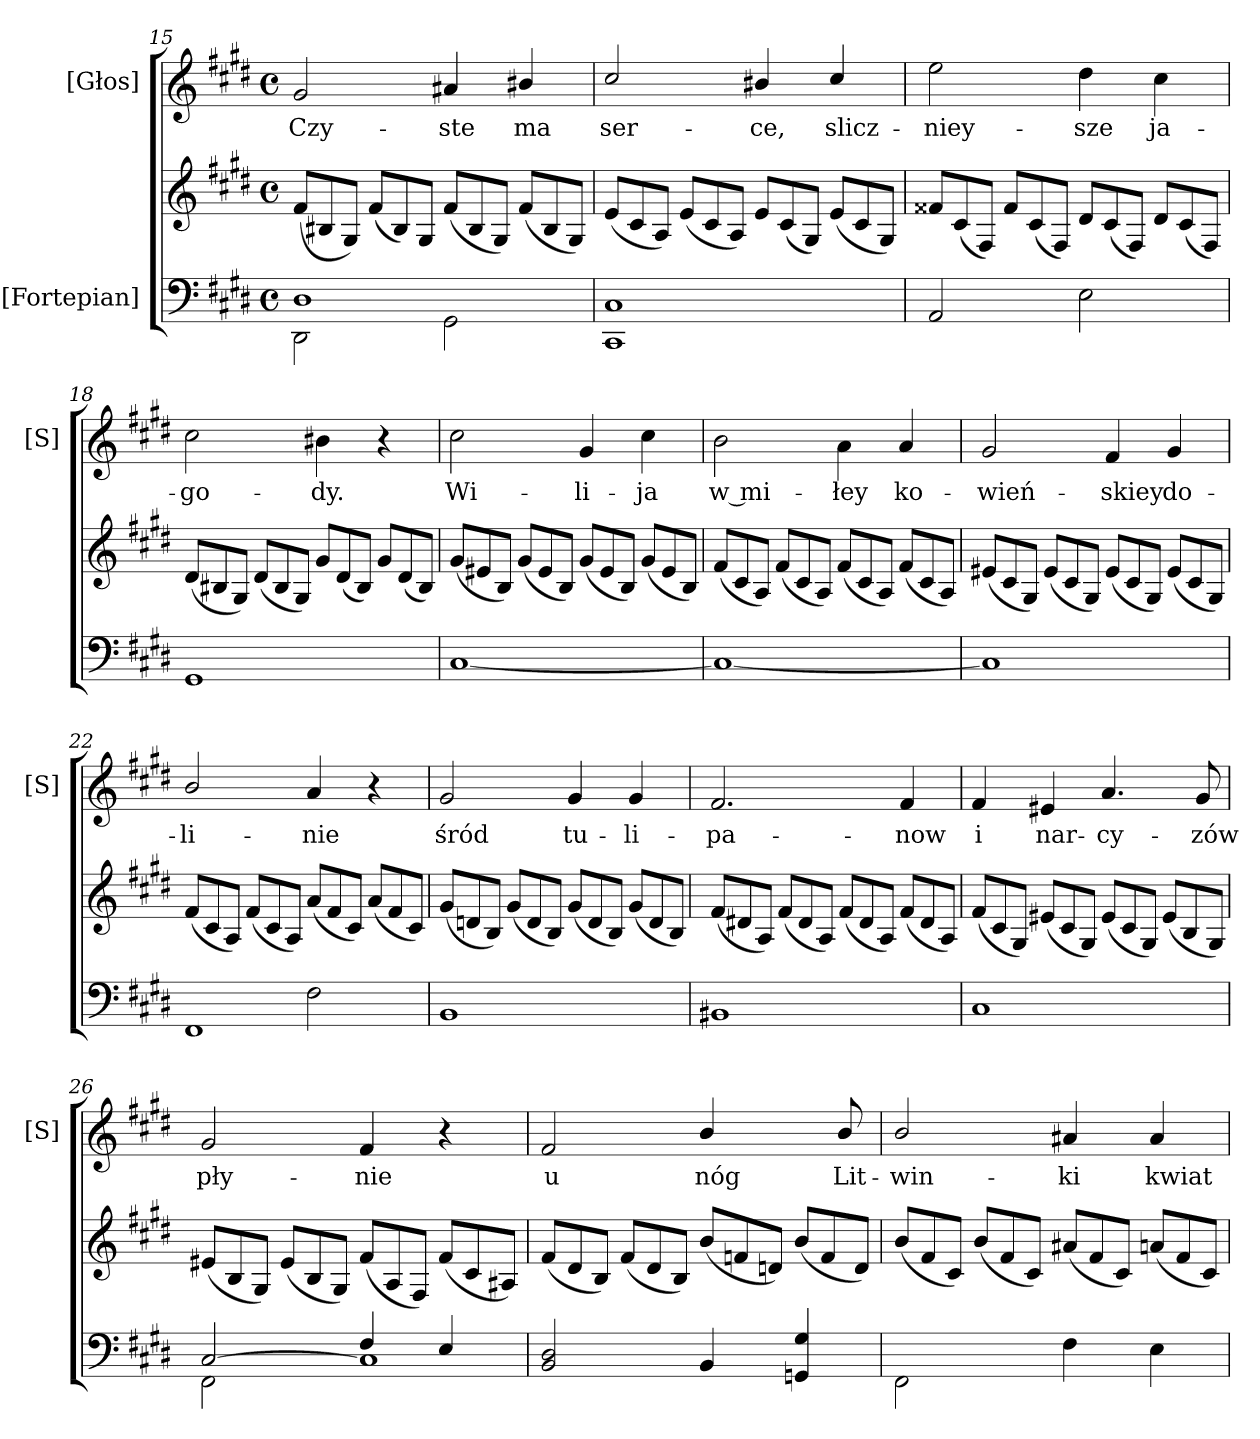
**kern	**kern	**kern	**text
*part2	*part2	*part1	*part1
*staff3	*staff2	*staff1	*staff1
*I"[Fortepian]	*	*I"[Głos]	*
*	*	*I'[S]	*
*clefF4	*clefG2	*clefG2	*
*k[f#c#g#d#]	*k[f#c#g#d#]	*k[f#c#g#d#]	*
*E:	*E:	*E:	*
*M4/4	*M4/4	*M4/4	*
*met(c)	*met(c)	*met(c)	*
=15	=15	=15	=15
*^	*	*	*
*	*	*Xtuplet	*	*
1D#/	2DD#\	(12f#/L	2g#/	Czy-
.	.	12B#X/	.	.
.	.	12G#/J)	.	.
.	.	(12f#/L	.	.
.	.	12B#/)	.	.
.	.	12G#/J	.	.
.	2GG#\	(12f#/L	4a#X/	-ste
.	.	12B#/	.	.
.	.	12G#/J)	.	.
.	.	(12f#/L	4b#X/	ma
.	.	12B#/	.	.
.	.	12G#/J)	.	.
=16	=16	=16	=16	=16
1C#/	1CC#\	(12e/L	2cc#/	ser-
.	.	12c#/	.	.
.	.	12A/J)	.	.
.	.	(12e/L	.	.
.	.	12c#/	.	.
.	.	12A/J)	.	.
.	.	12e/L	4b#X/	-ce,
.	.	(12c#/	.	.
.	.	12G#/J)	.	.
.	.	(12e/L	4cc#/	slicz-
.	.	12c#/	.	.
.	.	12G#/J)	.	.
*v	*v	*	*	*
=17	=17	=17	=17
2AA/	12f##X/L	2ee\	-niey-
.	(12c#/	.	.
.	12F#/J)	.	.
.	12f##/L	.	.
.	(12c#/	.	.
.	12F#/J)	.	.
2E\	12d#/L	4dd#\	-sze
.	(12c#/	.	.
.	12F#/J)	.	.
.	12d#/L	4cc#\	ja-
.	(12c#/	.	.
.	12F#/J)	.	.
=18	=18	=18	=18
1GG#/	(12d#/L	2cc#\	-go-
.	12B#X/	.	.
.	12G#/J)	.	.
.	(12d#/L	.	.
.	12B#/	.	.
.	12G#/J)	.	.
.	12g#/L	4b#X\	-dy.
.	(12d#/	.	.
.	12B#/J)	.	.
.	12g#/L	4r	.
.	(12d#/	.	.
.	12B#/J)	.	.
=19	=19	=19	=19
[1C#/	(12g#/L	2cc#\	Wi-
.	12e#X/	.	.
.	12B/J)	.	.
.	(12g#/L	.	.
.	12e#/	.	.
.	12B/J)	.	.
.	(12g#/L	4g#/	-li-
.	12e#/	.	.
.	12B/J)	.	.
.	(12g#/L	4cc#\	-ja
.	12e#/	.	.
.	12B/J)	.	.
=20	=20	=20	=20
1C#/_	(12f#/L	2b\	w mi-
.	12c#/	.	.
.	12A/J)	.	.
.	(12f#/L	.	.
.	12c#/	.	.
.	12A/J)	.	.
.	(12f#/L	4a\	-łey
.	12c#/	.	.
.	12A/J)	.	.
.	(12f#/L	4a/	ko-
.	12c#/	.	.
.	12A/J)	.	.
=21	=21	=21	=21
1C#/]	(12e#X/L	2g#/	-wień-
.	12c#/	.	.
.	12G#/J)	.	.
.	(12e#/L	.	.
.	12c#/	.	.
.	12G#/J)	.	.
.	(12e#/L	4f#/	-skiey
.	12c#/	.	.
.	12G#/J)	.	.
.	(12e#/L	4g#/	do-
.	12c#/	.	.
.	12G#/J)	.	.
=22	=22	=22	=22
*^	*	*	*
2ryy	1FF#\	(12f#/L	2b/	-li-
.	.	12c#/	.	.
.	.	12A/J)	.	.
.	.	(12f#/L	.	.
.	.	12c#/	.	.
.	.	12A/J)	.	.
2F#\	.	(12a/L	4a/	-nie
.	.	12f#/	.	.
.	.	12c#/J)	.	.
.	.	(12a/L	4r	.
.	.	12f#/	.	.
.	.	12c#/J)	.	.
*v	*v	*	*	*
=23	=23	=23	=23
1BB/	(12g#/L	2g#/	śród
.	12dn/	.	.
.	12B/J)	.	.
.	(12g#/L	.	.
.	12d/	.	.
.	12B/J)	.	.
.	(12g#/L	4g#/	tu-
.	12d/	.	.
.	12B/J)	.	.
.	(12g#/L	4g#/	-li-
.	12d/	.	.
.	12B/J)	.	.
=24	=24	=24	=24
1BB#X/	(12f#/L	2.f#/	-pa-
.	12d#X/	.	.
.	12A/J)	.	.
.	(12f#/L	.	.
.	12d#/	.	.
.	12A/J)	.	.
.	(12f#/L	.	.
.	12d#/	.	.
.	12A/J)	.	.
.	(12f#/L	4f#/	-now
.	12d#/	.	.
.	12A/J)	.	.
=25	=25	=25	=25
1C#/	(12f#/L	4f#/	i
.	12c#/	.	.
.	12G#/J)	.	.
.	(12e#X/L	4e#X/	nar-
.	12c#/	.	.
.	12G#/J)	.	.
.	(12e#/L	4.a/	-cy-
.	12c#/	.	.
.	12G#/J)	.	.
.	(12e#/L	.	.
.	12B/	.	.
.	.	8g#/	-zów
.	12G#/J)	.	.
=26	=26	=26	=26
*^	*	*	*
[2C#/	2FF#\	(12e#X/L	2g#/	pły-
.	.	12B/	.	.
.	.	12G#/J)	.	.
.	.	(12e#/L	.	.
.	.	12B/	.	.
.	.	12G#/J)	.	.
!	!LO:N:vis=1	!	!	!
4F#/	2C#\]	(12f#/L	4f#/	-nie
.	.	12A/	.	.
.	.	12F#/J)	.	.
4E/	.	(12f#/L	4r	.
.	.	12c#/	.	.
.	.	12A#X/J)	.	.
*v	*v	*	*	*
=27	=27	=27	=27
2BB/ 2D#/	(12f#/L	2f#/	u
.	12d#/	.	.
.	12B/J)	.	.
.	(12f#/L	.	.
.	12d#/	.	.
.	12B/J)	.	.
!	!	!LO:N:vis=4	!
4BB/	(12b/L	4.b/	nóg
.	12fn/	.	.
.	12dn/J)	.	.
4GGn/ 4G#/	(12b/L	.	.
.	12f/	.	.
.	.	8b/	Lit-
.	12d/J)	.	.
=28	=28	=28	=28
2FF#\	(12b/L	2b/	-win-
.	12f#/	.	.
.	12c#/J)	.	.
.	(12b/L	.	.
.	12f#/	.	.
.	12c#/J)	.	.
4F#\	(12a#X/L	4a#X/	-ki
.	12f#/	.	.
.	12c#/J)	.	.
4E\	(12an/L	4a#/	kwiat
.	12f#/	.	.
.	12c#/J)	.	.
=	=	=	=
*-	*-	*-	*-
